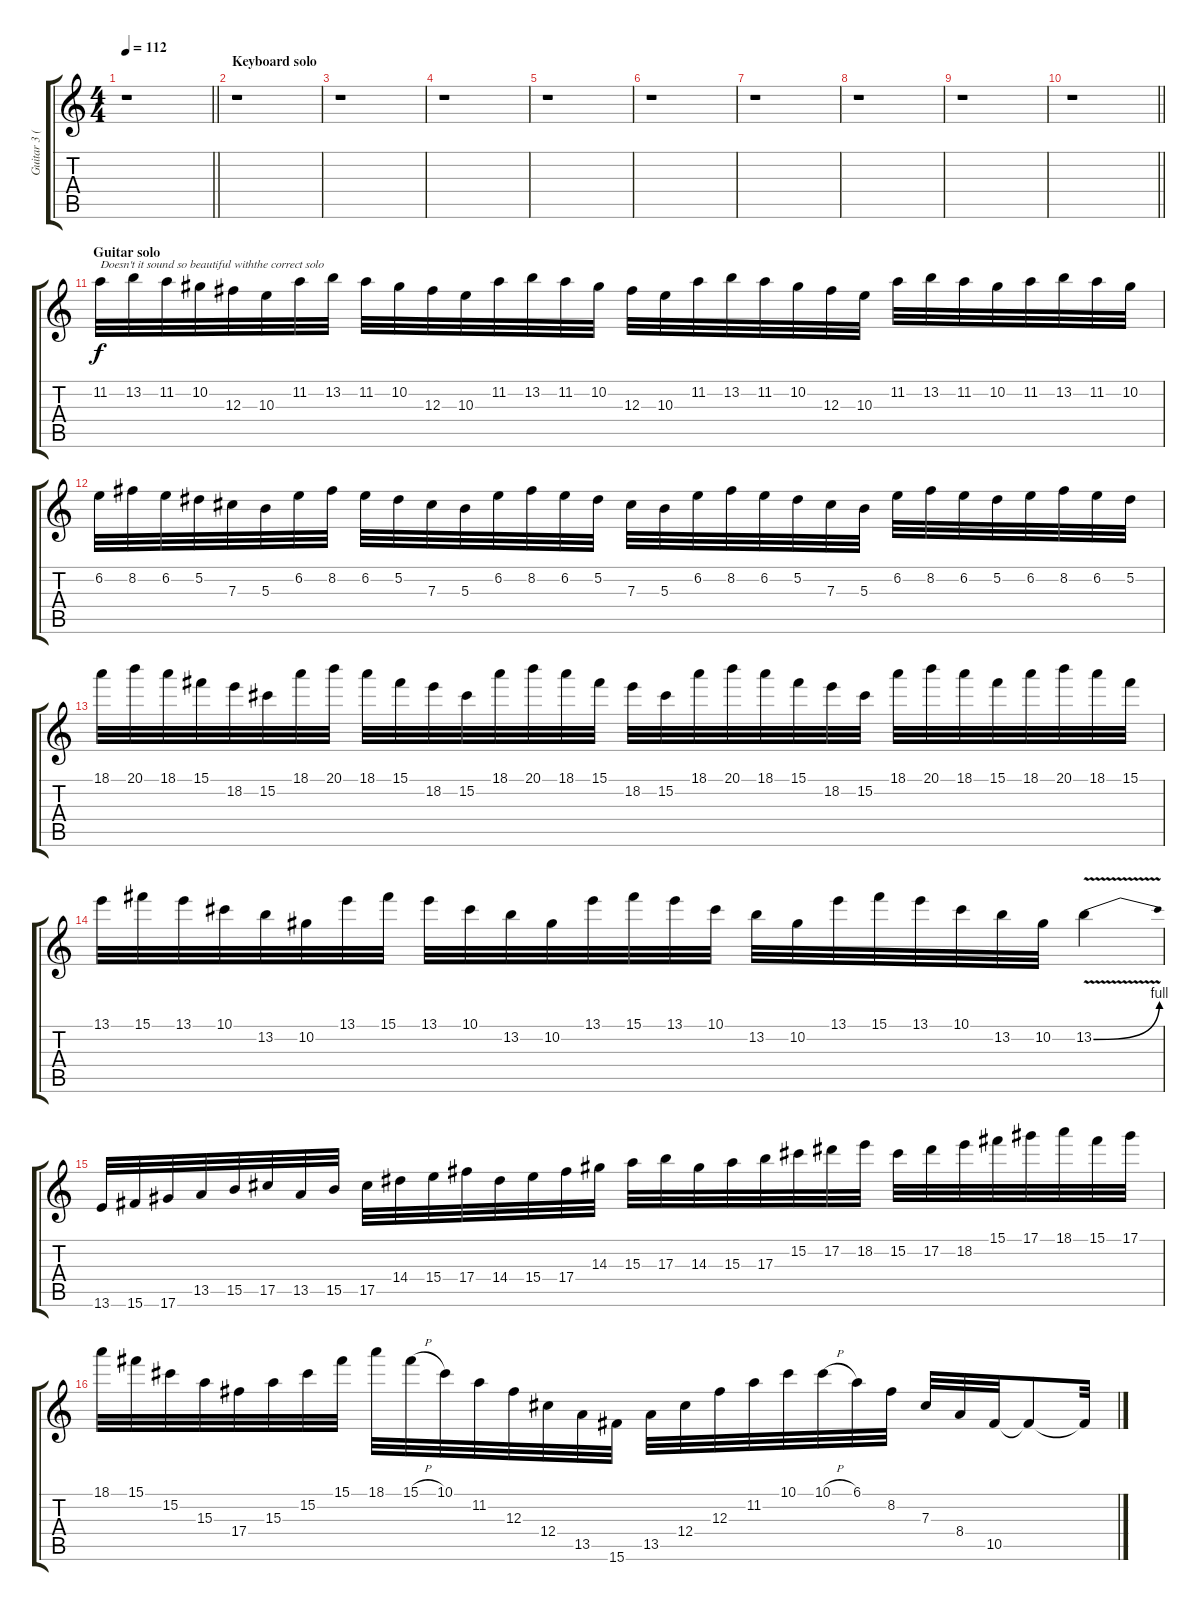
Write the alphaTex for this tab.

\track ("Guitar 3 (Solo)" "Guitar 3 (") {instrument overdrivenguitar}
\staff {score tabs}
\tuning (Eb4 Bb3 Gb3 Db3 Ab2 Eb2) {hide}
\ts (4 4)
\tempo 112
\clef g2
\barLineRight lightlight
\ks c
r.1{dy f} |
\section ("" "Keyboard solo")
r.1 |
r.1 |
r.1 |
r.1 |
r.1 |
r.1 |
r.1 |
r.1 |
\barLineRight lightlight
r.1 |
\section ("" "Guitar solo")
11.2.32{txt "Doesn't it sound so beautiful withthe correct solo"} 13.2.32 11.2.32 10.2.32 12.3.32 10.3.32 11.2.32 13.2.32 11.2.32 10.2.32 12.3.32 10.3.32 11.2.32 13.2.32 11.2.32 10.2.32 12.3.32 10.3.32 11.2.32 13.2.32 11.2.32 10.2.32 12.3.32 10.3.32 11.2.32 13.2.32 11.2.32 10.2.32 11.2.32 13.2.32 11.2.32 10.2.32 |
6.2.32 8.2.32 6.2.32 5.2.32 7.3.32 5.3.32 6.2.32 8.2.32 6.2.32 5.2.32 7.3.32 5.3.32 6.2.32 8.2.32 6.2.32 5.2.32 7.3.32 5.3.32 6.2.32 8.2.32 6.2.32 5.2.32 7.3.32 5.3.32 6.2.32 8.2.32 6.2.32 5.2.32 6.2.32 8.2.32 6.2.32 5.2.32 |
18.1.32 20.1.32 18.1.32 15.1.32 18.2.32 15.2.32 18.1.32 20.1.32 18.1.32 15.1.32 18.2.32 15.2.32 18.1.32 20.1.32 18.1.32 15.1.32 18.2.32 15.2.32 18.1.32 20.1.32 18.1.32 15.1.32 18.2.32 15.2.32 18.1.32 20.1.32 18.1.32 15.1.32 18.1.32 20.1.32 18.1.32 15.1.32 |
13.1.32 15.1.32 13.1.32 10.1.32 13.2.32 10.2.32 13.1.32 15.1.32 13.1.32 10.1.32 13.2.32 10.2.32 13.1.32 15.1.32 13.1.32 10.1.32 13.2.32 10.2.32 13.1.32 15.1.32 13.1.32 10.1.32 13.2.32 10.2.32 13.2{be (bend 0 0 60 4) v}.4 |
13.6.32 15.6.32 17.6.32 13.5.32 15.5.32 17.5.32 13.5.32 15.5.32 17.5.32 14.4.32 15.4.32 17.4.32 14.4.32 15.4.32 17.4.32 14.3.32 15.3.32 17.3.32 14.3.32 15.3.32 17.3.32 15.2.32 17.2.32 18.2.32 15.2.32 17.2.32 18.2.32 15.1.32 17.1.32 18.1.32 15.1.32 17.1.32 |
18.1.32 15.1.32 15.2.32 15.3.32 17.4.32 15.3.32 15.2.32 15.1.32 18.1.32 15.1{h}.32 10.1.32 11.2.32 12.3.32 12.4.32 13.5.32 15.6.32 13.5.32 12.4.32 12.3.32 11.2.32 10.1.32 10.1{h}.32 6.1.32 8.2.32 7.3.32 8.4.32 10.5.32 10.5{t}.8 10.5{t}.32
